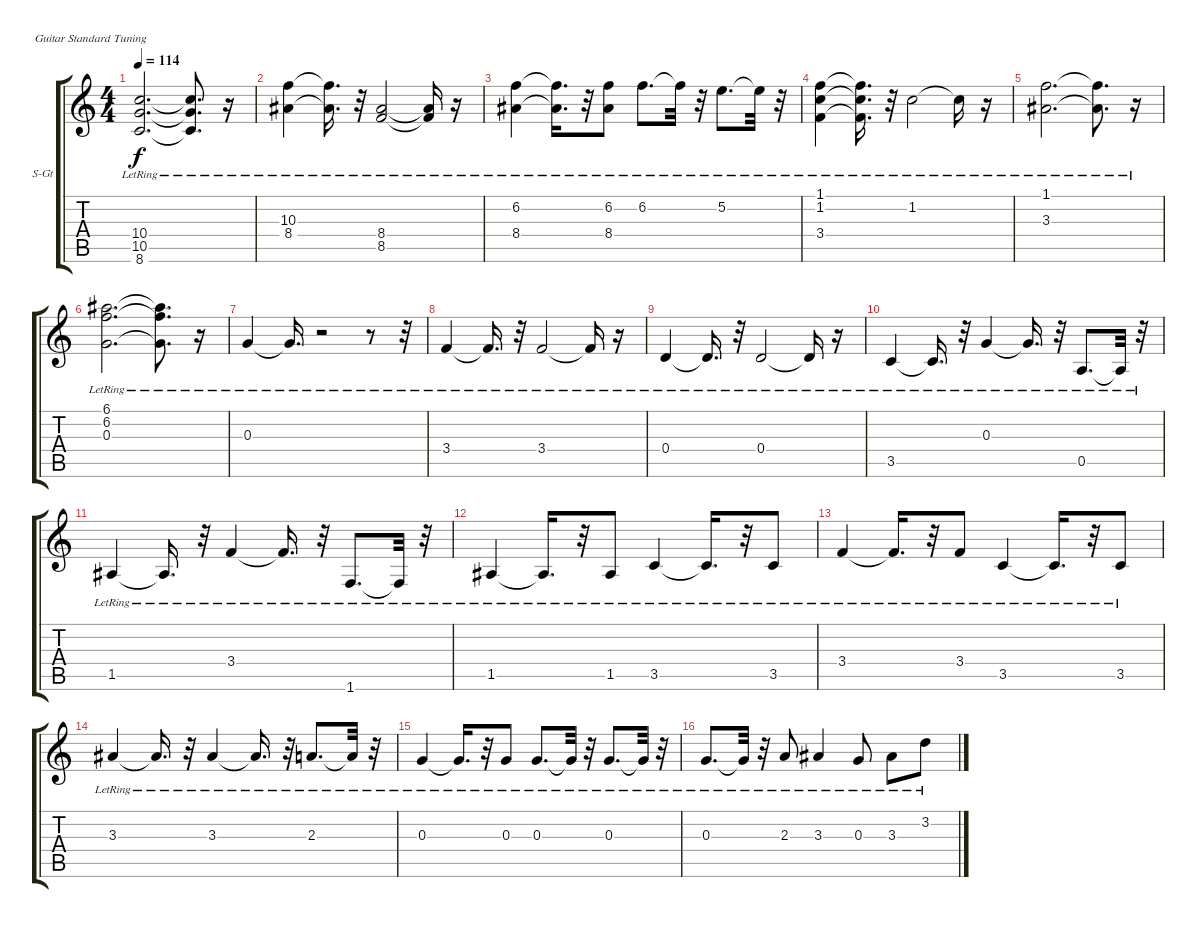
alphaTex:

\bracketExtendMode groupsimilarinstruments
\firstSystemTrackNameOrientation horizontal
\otherSystemsTrackNameOrientation horizontal
\track ("clavier" "S-Gt") {instrument synthstrings1}
\staff {score tabs}
\tuning (E4 B3 G3 D3 A2 E2)
\displaytranspose 12
\ts (4 4)
\tempo 114
\clef g2
\ks c
(10.4{lr} 10.5{lr} 8.6{lr}).2{d dy f} (10.4{lr t} 10.5{lr t} 8.6{lr t}).8{d} r.16 |
(10.3{lr} 8.4{lr}).4 (10.3{lr t} 8.4{lr t}).16{d} r.32 (8.4{lr} 8.5{lr}).2 (8.4{lr t} 8.5{lr t}).16 r.16 |
(6.2{lr} 8.4{lr}).4 (6.2{lr t} 8.4{lr t}).16{d} r.32 (6.2{lr} 8.4{lr}).8 6.2{lr}.8{d} 6.2{lr t}.32 r.32 5.2{lr}.8{d} 5.2{lr t}.32 r.32 |
(1.1{lr} 1.2{lr} 3.4{lr}).4 (1.1{lr t} 1.2{lr t} 3.4{lr t}).16{d} r.32 1.2{lr}.2 1.2{lr t}.16 r.16 |
(1.1{lr} 3.3{lr}).2{d} (1.1{lr t} 3.3{lr t}).8{d} r.16 |
(6.1{lr} 6.2{lr} 0.3{lr}).2{d} (6.1{lr t} 6.2{lr t} 0.3{lr t}).8{d} r.16 |
0.3{lr}.4 0.3{lr t}.16{d} r.2 r.8 r.32 |
3.4{lr}.4 3.4{lr t}.16{d} r.32 3.4{lr}.2 3.4{lr t}.16 r.16 |
0.4{lr}.4 0.4{lr t}.16{d} r.32 0.4{lr}.2 0.4{lr t}.16 r.16 |
3.5{lr}.4 3.5{lr t}.16{d} r.32 0.3{lr}.4 0.3{lr t}.16{d} r.32 0.5{lr}.8{d} 0.5{lr t}.32 r.32 |
1.5{lr}.4 1.5{lr t}.16{d} r.32 3.4{lr}.4 3.4{lr t}.16{d} r.32 1.6{lr}.8{d} 1.6{lr t}.32 r.32 |
1.5{lr}.4 1.5{lr t}.16{d} r.32 1.5{lr}.8 3.5{lr}.4 3.5{lr t}.16{d} r.32 3.5{lr}.8 |
3.4{lr}.4 3.4{lr t}.16{d} r.32 3.4{lr}.8 3.5{lr}.4 3.5{lr t}.16{d} r.32 3.5{lr}.8 |
3.3{lr}.4 3.3{lr t}.16{d} r.32 3.3{lr}.4 3.3{lr t}.16{d} r.32 2.3{lr}.8{d} 2.3{lr t}.32 r.32 |
0.3{lr}.4 0.3{lr t}.16{d} r.32 0.3{lr}.8 0.3{lr}.8{d} 0.3{lr t}.32 r.32 0.3{lr}.8{d} 0.3{lr t}.32 r.32 |
0.3{lr}.8{d} 0.3{lr t}.32 r.32 2.3{lr}.8 3.3{lr}.4 0.3{lr}.8 3.3{lr}.8 3.2{lr}.8
